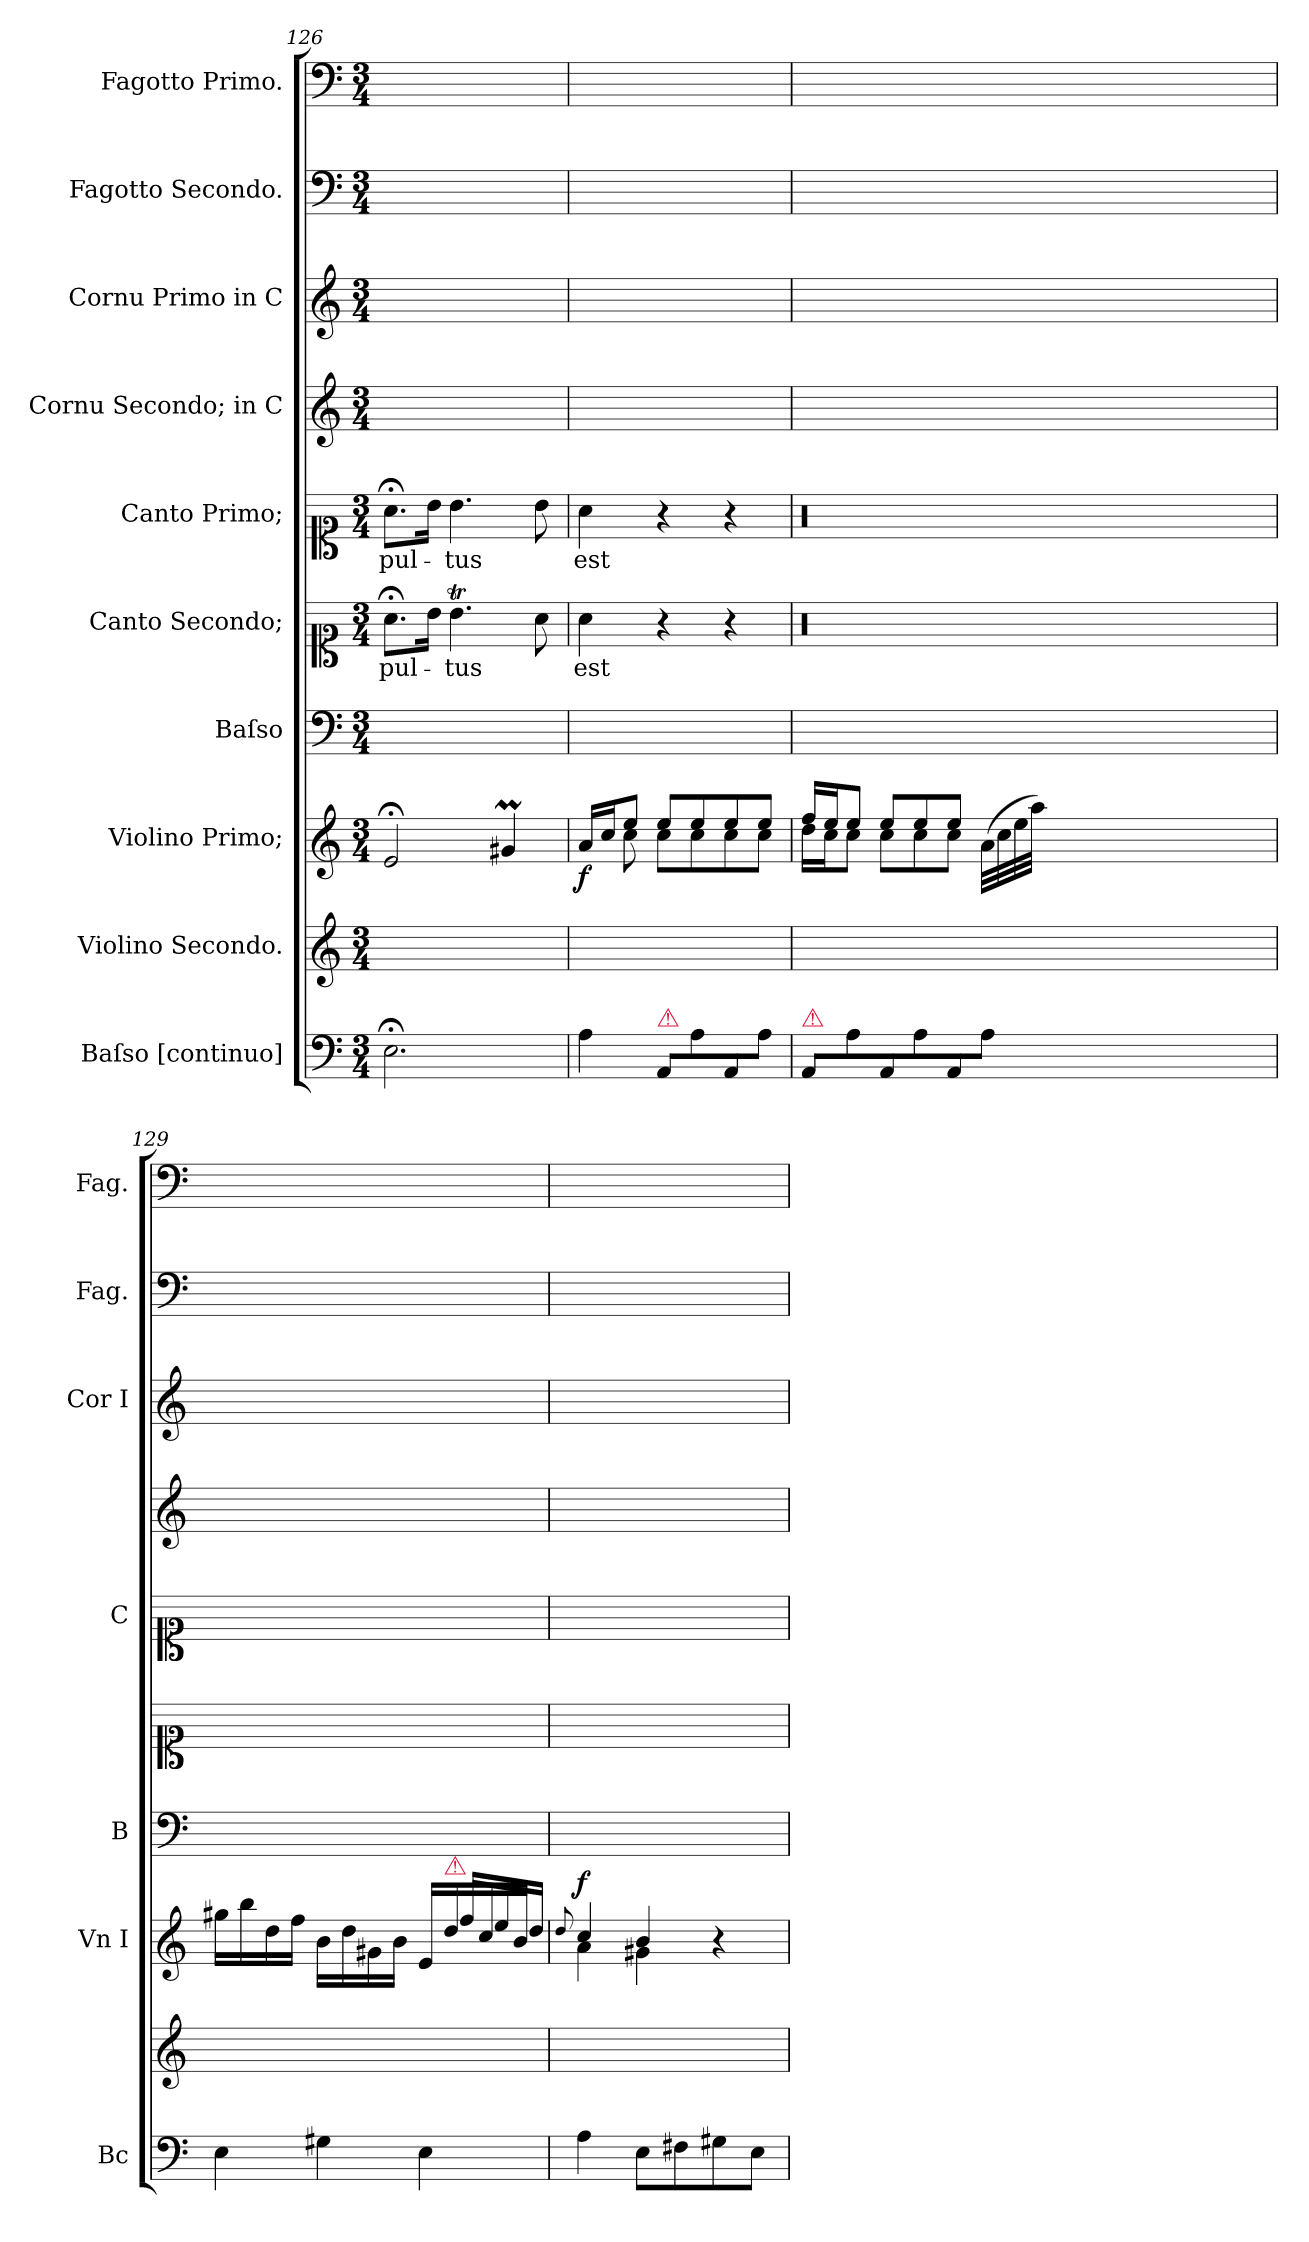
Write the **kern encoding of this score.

**kern	**kern	**kern	**dynam	**kern	**kern	**text	**kern	**text	**kern	**kern	**kern	**kern
*part10	*part9	*part8	*part8	*part7	*part6	*part6	*part5	*part5	*part4	*part3	*part2	*part1
*staff10	*staff9	*staff8	*staff8	*staff7	*staff6	*staff6	*staff5	*staff5	*staff4	*staff3	*staff2	*staff1
*I"Baſso [continuo]	*I"Violino Secondo.	*I"Violino Primo;	*	*I"Baſso	*I"Canto Secondo;	*	*I"Canto Primo;	*	*I"Cornu Secondo; in C	*I"Cornu Primo in C	*I"Fagotto Secondo.	*I"Fagotto Primo.
*I'Bc	*	*I'Vn I	*	*I'B	*	*	*I'C	*	*	*I'Cor I	*I'Fag.	*I'Fag.
*clefF4	*clefG2	*clefG2	*	*clefF4	*clefC1	*	*clefC1	*	*clefG2	*clefG2	*clefF4	*clefF4
*k[]	*k[]	*k[]	*	*k[]	*k[]	*	*k[]	*	*k[]	*k[]	*k[]	*k[]
*M3/4	*M3/4	*M3/4	*	*M3/4	*M3/4	*	*M3/4	*	*M3/4	*M3/4	*M3/4	*M3/4
=126	=126	=126	=126	=126	=126	=126	=126	=126	=126	=126	=126	=126
2.E;	2.ryy	2e;	.	2.ryy	8.a;<\L	-pul-	8.a;<L	-pul-	2.ryy	2.ryy	2.ryy	2.ryy
.	.	.	.	.	16b\Jk	.	16bJk	.	.	.	.	.
.	.	.	.	.	4.bt\	-tus	4.b	-tus	.	.	.	.
.	.	4g#Xm	.	.	.	.	.	.	.	.	.	.
.	.	.	.	.	8a\	.	8b	.	.	.	.	.
=127	=127	=127	=127	=127	=127	=127	=127	=127	=127	=127	=127	=127
*	*	*^	*	*	*	*	*	*	*	*	*	*
!	!	!	!	!LO:DY:b	!	!	!	!	!	!	!	!	!
4A	2.ryy	16aLL	16ryy	f	2.ryy	4a\	est	4a	est	2.ryy	2.ryy	2.ryy	2.ryy
.	.	16ccJ	16ryy	.	.	.	.	.	.	.	.	.	.
.	.	8eeJ	8cc	.	.	.	.	.	.	.	.	.	.
!LO:TX:a:color=crimson:t=⚠	!	!	!	!	!	!	!	!	!	!	!	!	!
8AA/L	.	8eeL	8ccL	.	.	4r	.	4r	.	.	.	.	.
8A\	.	8ee	8cc	.	.	.	.	.	.	.	.	.	.
8AA/	.	8ee	8cc	.	.	4r	.	4r	.	.	.	.	.
8A\J	.	8eeJ	8ccJ	.	.	.	.	.	.	.	.	.	.
=128	=128	=128	=128	=128	=128	=128	=128	=128	=128	=128	=128	=128	=128
!LO:TX:a:color=crimson:t=⚠	!	!	!	!	!	!	!	!	!	!	!	!	!
!	!	!	!	!	!	!LO:N:vis=00	!	!LO:N:vis=00	!	!	!	!	!
8AA/L	2.ryy	16dd\LL	16ff/LL	.	2.ryy	0.r	.	0.r	.	2.ryy	2.ryy	2.ryy	2.ryy
.	.	16ccJ	16eeJ	.	.	.	.	.	.	.	.	.	.
8A\	.	8ccJ	8eeJ	.	.	.	.	.	.	.	.	.	.
8AA/	.	8cc\L	8ee/L	.	.	.	.	.	.	.	.	.	.
8A\	.	8cc	8ee	.	.	.	.	.	.	.	.	.	.
8AA/	.	8ccJ	8eeJ	.	.	.	.	.	.	.	.	.	.
8A\J	.	(32aLLL	8ryy	.	.	.	.	.	.	.	.	.	.
.	.	32cc	.	.	.	.	.	.	.	.	.	.	.
.	.	32ee	.	.	.	.	.	.	.	.	.	.	.
.	.	32aaJJJ)	.	.	.	.	.	.	.	.	.	.	.
0ryy	0ryy	0ryy	0ryy	.	0ryy	.	.	.	.	0ryy	0ryy	0ryy	0ryy
4ryy	4ryy	4ryy	4ryy	.	4ryy	.	.	.	.	4ryy	4ryy	4ryy	4ryy
=129	=129	=129	=129	=129	=129	=129	=129	=129	=129	=129	=129	=129	=129
4E	2.ryy	16gg#XLL	16ryy	.	2.ryy	2.ryy	.	2.ryy	.	2.ryy	2.ryy	2.ryy	2.ryy
.	.	16bb	16ryy	.	.	.	.	.	.	.	.	.	.
.	.	16dd	8ryy	.	.	.	.	.	.	.	.	.	.
.	.	16ffJJ	.	.	.	.	.	.	.	.	.	.	.
4G#X	.	16bLL	4ryy	.	.	.	.	.	.	.	.	.	.
.	.	16dd	.	.	.	.	.	.	.	.	.	.	.
.	.	16g#X	.	.	.	.	.	.	.	.	.	.	.
.	.	16bJJ	.	.	.	.	.	.	.	.	.	.	.
4E	.	16e/LL	16ryy	.	.	.	.	.	.	.	.	.	.
!	!	!LO:TX:a:color=crimson:t=⚠	!	!	!	!	!	!	!	!	!	!	!
.	.	16dd\	16ff/LL	.	.	.	.	.	.	.	.	.	.
.	.	16cc	16ee	.	.	.	.	.	.	.	.	.	.
.	.	16bJJ	16ddJJ	.	.	.	.	.	.	.	.	.	.
=130	=130	=130	=130	=130	=130	=130	=130	=130	=130	=130	=130	=130	=130
.	.	8qqdd/	.	.	.	.	.	.	.	.	.	.	.
!	!	!	!	!LO:DY:a	!	!	!	!	!	!	!	!	!
4A	2.ryy	4cc	4a	f	2.ryy	2.ryy	.	2.ryy	.	2.ryy	2.ryy	2.ryy	2.ryy
8EL	.	4b	4g#X	.	.	.	.	.	.	.	.	.	.
8F#X	.	.	.	.	.	.	.	.	.	.	.	.	.
8G#X	.	4r	4ryy	.	.	.	.	.	.	.	.	.	.
8EJ	.	.	.	.	.	.	.	.	.	.	.	.	.
*	*	*v	*v	*	*	*	*	*	*	*	*	*	*
=	=	=	=	=	=	=	=	=	=	=	=	=
*-	*-	*-	*-	*-	*-	*-	*-	*-	*-	*-	*-	*-
